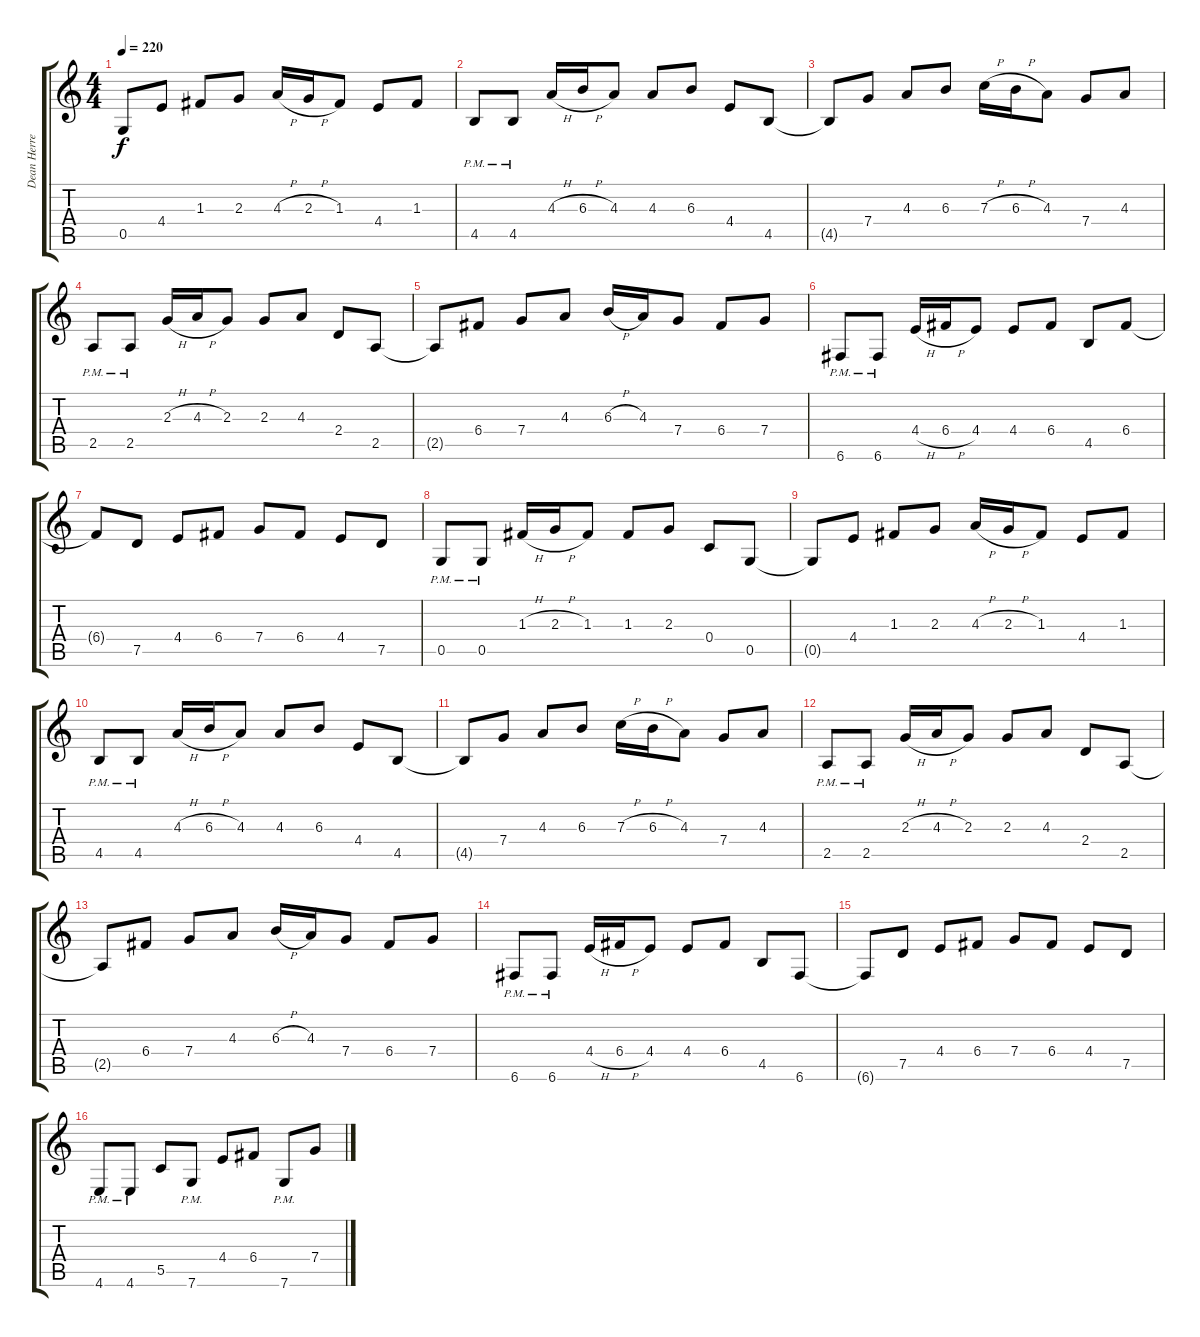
\track ("Dean Herrera" "Dean Herre") {instrument distortionguitar}
\staff {score tabs}
\tuning (D4 A3 F3 C3 G2 C2) {hide}
\ts (4 4)
\tempo 220
\clef g2
\ks c
0.5{t}.8{dy f} 4.4.8 1.3.8 2.3.8 4.3{h}.16 2.3{h}.16 1.3.8 4.4.8 1.3.8 |
4.5{pm}.8 4.5{pm}.8 4.3{h}.16 6.3{h}.16 4.3.8 4.3.8 6.3.8 4.4.8 4.5.8 |
4.5{t}.8 7.4.8 4.3.8 6.3.8 7.3{h}.16 6.3{h}.16 4.3.8 7.4.8 4.3.8 |
2.5{pm}.8 2.5{pm}.8 2.3{h}.16 4.3{h}.16 2.3.8 2.3.8 4.3.8 2.4.8 2.5.8 |
2.5{t}.8 6.4.8 7.4.8 4.3.8 6.3{h}.16 4.3.16 7.4.8 6.4.8 7.4.8 |
6.6{pm}.8 6.6{pm}.8 4.4{h}.16 6.4{h}.16 4.4.8 4.4.8 6.4.8 4.5.8 6.4.8 |
6.4{t}.8 7.5.8 4.4.8 6.4.8 7.4.8 6.4.8 4.4.8 7.5.8 |
0.5{pm}.8 0.5{pm}.8 1.3{h}.16 2.3{h}.16 1.3.8 1.3.8 2.3.8 0.4.8 0.5.8 |
0.5{t}.8 4.4.8 1.3.8 2.3.8 4.3{h}.16 2.3{h}.16 1.3.8 4.4.8 1.3.8 |
4.5{pm}.8 4.5{pm}.8 4.3{h}.16 6.3{h}.16 4.3.8 4.3.8 6.3.8 4.4.8 4.5.8 |
4.5{t}.8 7.4.8 4.3.8 6.3.8 7.3{h}.16 6.3{h}.16 4.3.8 7.4.8 4.3.8 |
2.5{pm}.8 2.5{pm}.8 2.3{h}.16 4.3{h}.16 2.3.8 2.3.8 4.3.8 2.4.8 2.5.8 |
2.5{t}.8 6.4.8 7.4.8 4.3.8 6.3{h}.16 4.3.16 7.4.8 6.4.8 7.4.8 |
6.6{pm}.8 6.6{pm}.8 4.4{h}.16 6.4{h}.16 4.4.8 4.4.8 6.4.8 4.5.8 6.6.8 |
6.6{t}.8 7.5.8 4.4.8 6.4.8 7.4.8 6.4.8 4.4.8 7.5.8 |
4.6{pm}.8 4.6{pm}.8 5.5.8 7.6{pm}.8 4.4.8 6.4.8 7.6{pm}.8 7.4.8
